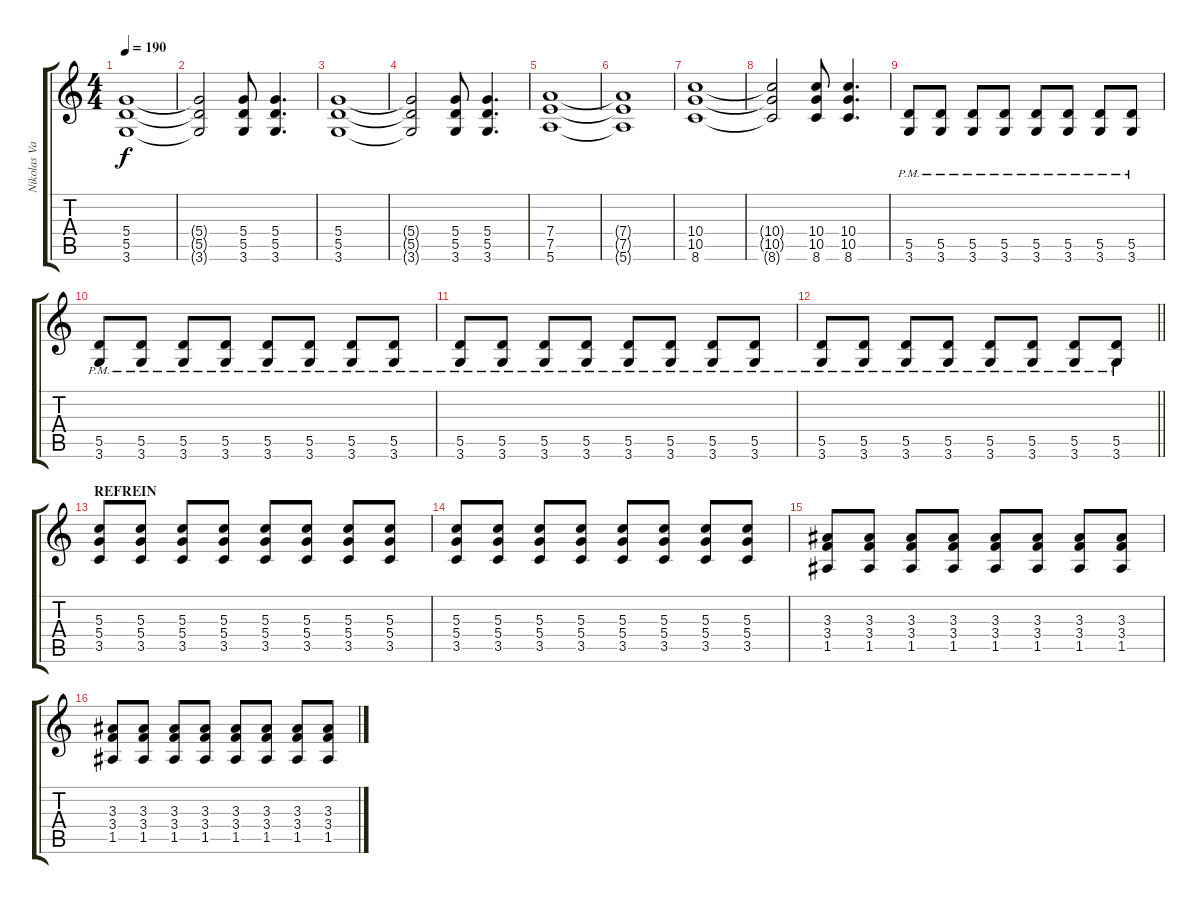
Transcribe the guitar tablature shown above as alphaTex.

\track ("Nikolas Van Der Veken" "Nikolas Va") {instrument distortionguitar}
\staff {score tabs}
\tuning (E4 B3 G3 D3 A2 E2) {hide}
\ts (4 4)
\tempo 190
\clef g2
\ks c
(5.4 5.5 3.6).1{dy f} |
(5.4{t} 5.5{t} 3.6{t}).2 (5.4 5.5 3.6).8 (5.4 5.5 3.6).4{d} |
(5.4 5.5 3.6).1 |
(5.4{t} 5.5{t} 3.6{t}).2 (5.4 5.5 3.6).8 (5.4 5.5 3.6).4{d} |
(7.4 7.5 5.6).1 |
(7.4{t} 7.5{t} 5.6{t}).1 |
(10.4 10.5 8.6).1 |
(10.4{t} 10.5{t} 8.6{t}).2 (10.4 10.5 8.6).8 (10.4 10.5 8.6).4{d} |
(5.5{pm} 3.6{pm}).8 (5.5{pm} 3.6{pm}).8 (5.5{pm} 3.6{pm}).8 (5.5{pm} 3.6{pm}).8 (5.5{pm} 3.6{pm}).8 (5.5{pm} 3.6{pm}).8 (5.5{pm} 3.6{pm}).8 (5.5{pm} 3.6{pm}).8 |
(5.5{pm} 3.6{pm}).8 (5.5{pm} 3.6{pm}).8 (5.5{pm} 3.6{pm}).8 (5.5{pm} 3.6{pm}).8 (5.5{pm} 3.6{pm}).8 (5.5{pm} 3.6{pm}).8 (5.5{pm} 3.6{pm}).8 (5.5{pm} 3.6{pm}).8 |
(5.5{pm} 3.6{pm}).8 (5.5{pm} 3.6{pm}).8 (5.5{pm} 3.6{pm}).8 (5.5{pm} 3.6{pm}).8 (5.5{pm} 3.6{pm}).8 (5.5{pm} 3.6{pm}).8 (5.5{pm} 3.6{pm}).8 (5.5{pm} 3.6{pm}).8 |
\barLineRight lightlight
(5.5{pm} 3.6{pm}).8 (5.5{pm} 3.6{pm}).8 (5.5{pm} 3.6{pm}).8 (5.5{pm} 3.6{pm}).8 (5.5{pm} 3.6{pm}).8 (5.5{pm} 3.6{pm}).8 (5.5{pm} 3.6{pm}).8 (5.5{pm} 3.6{pm}).8 |
\section ("" "REFREIN")
(5.3 5.4 3.5).8 (5.3 5.4 3.5).8 (5.3 5.4 3.5).8 (5.3 5.4 3.5).8 (5.3 5.4 3.5).8 (5.3 5.4 3.5).8 (5.3 5.4 3.5).8 (5.3 5.4 3.5).8 |
(5.3 5.4 3.5).8 (5.3 5.4 3.5).8 (5.3 5.4 3.5).8 (5.3 5.4 3.5).8 (5.3 5.4 3.5).8 (5.3 5.4 3.5).8 (5.3 5.4 3.5).8 (5.3 5.4 3.5).8 |
(3.3 3.4 1.5).8 (3.3 3.4 1.5).8 (3.3 3.4 1.5).8 (3.3 3.4 1.5).8 (3.3 3.4 1.5).8 (3.3 3.4 1.5).8 (3.3 3.4 1.5).8 (3.3 3.4 1.5).8 |
(3.3 3.4 1.5).8 (3.3 3.4 1.5).8 (3.3 3.4 1.5).8 (3.3 3.4 1.5).8 (3.3 3.4 1.5).8 (3.3 3.4 1.5).8 (3.3 3.4 1.5).8 (3.3 3.4 1.5).8
